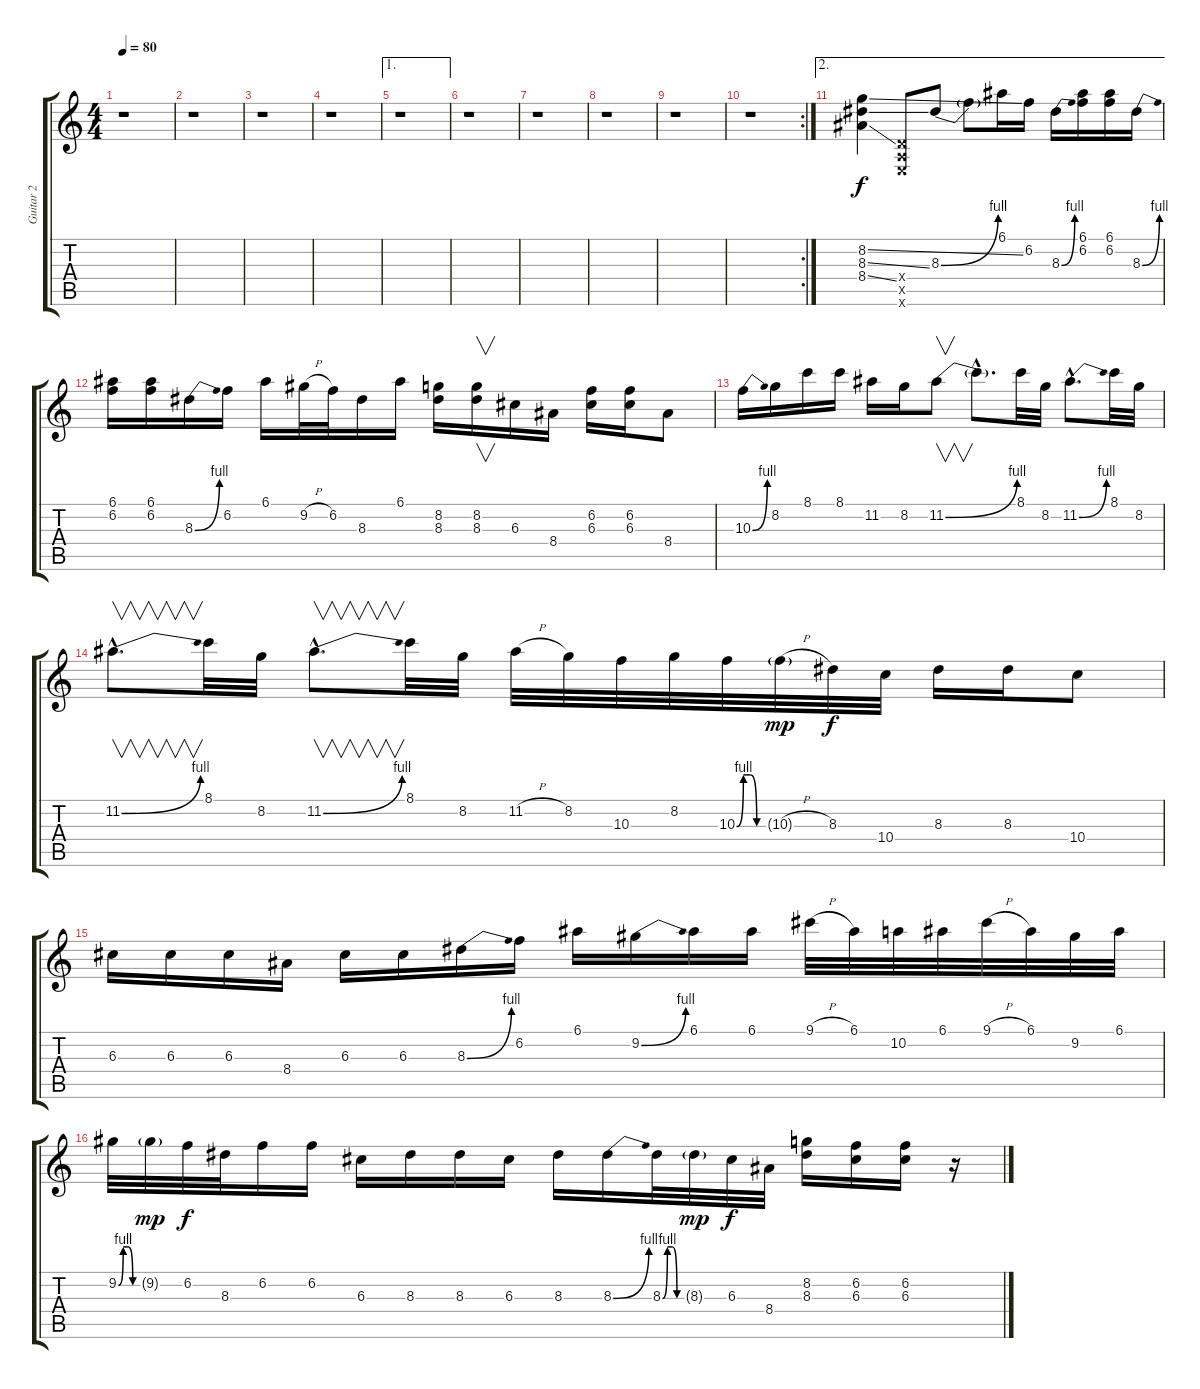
\track ("Guitar 2" "Guitar 2") {instrument distortionguitar}
\staff {score tabs}
\tuning (E4 B3 G3 D3 A2 E2) {hide}
\ts (4 4)
\tempo 80
\clef g2
\ks c
r.1{dy f} |
r.1 |
r.1 |
r.1 |
\ae 1
r.1 |
r.1 |
r.1 |
r.1 |
r.1 |
\rc 2
r.1 |
\ae 2
(8.2{ss} 8.3{ss} 8.4{ss}).4 (0.4{x} 0.5{x} 0.6{x}).8 8.3{be (bend 0 0 60 4)}.8 8.3{t}.8 6.1.16 6.2.16 8.3{be (bend 0 0 60 4)}.16 (6.1 6.2).16 (6.1 6.2).16 8.3{be (bend 0 0 60 4)}.16 |
(6.1 6.2).16 (6.1 6.2).16 8.3{be (bend 0 0 60 4)}.16 6.2.16 6.1.16 9.2{h}.32 6.2.32 8.3.16 6.1.16 (8.2 8.3).16 (8.2 8.3).16{v} 6.3.16 8.4.16 (6.2 6.3).16 (6.2 6.3).16 8.4.8 |
10.3{be (bend 0 0 60 4)}.16 8.2.16 8.1.16 8.1.16 11.2.16 8.2.16 11.2{be (bend 0 0 60 4)}.8{v} 11.2{hac t}.8{d} 8.1.32 8.2.32 11.2{be (bend 0 0 60 4) hac}.8{d} 8.1.32 8.2.32 |
11.2{be (bend 0 0 60 4) hac}.8{v d} 8.1.32 8.2.32 11.2{be (bend 0 0 60 4) hac}.8{v d} 8.1.32 8.2.32 11.2{h}.32 8.2.32 10.3.32 8.2.32 10.3{be (custom 0 0 15 4 30 4 45 0 60 0)}.32 10.3{h g}.32{dy mp} 8.3.32{dy f} 10.4.32 8.3.16 8.3.16 10.4.8 |
6.3.16 6.3.16 6.3.16 8.4.16 6.3.16 6.3.16 8.3{be (bend 0 0 60 4)}.16 6.2.16 6.1.16 9.2{be (bend 0 0 60 4)}.16 6.1.16 6.1.16 9.1{h}.32 6.1.32 10.2.32 6.1.32 9.1{h}.32 6.1.32 9.2.32 6.1.32 |
9.2{be (custom 0 0 15 4 30 4 45 0 60 0)}.32 9.2{g}.32{dy mp} 6.2.32{dy f} 8.3.32 6.2.16 6.2.16 6.3.16 8.3.16 8.3.16 6.3.16 8.3.16 8.3{be (bend 0 0 60 4)}.16 8.3{be (custom 0 0 15 4 30 4 45 0 60 0)}.32 8.3{g}.32{dy mp} 6.3.32{dy f} 8.4.32 (8.2 8.3).16 (6.2 6.3).16 (6.2 6.3).16 r.16
